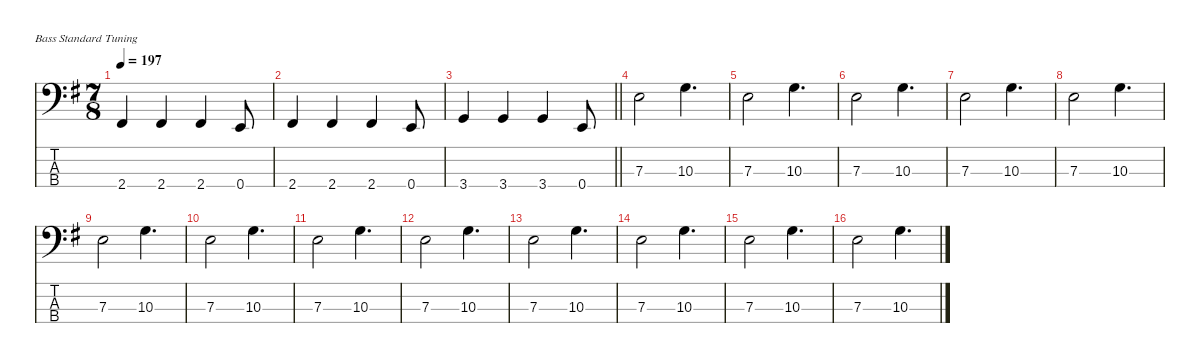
\defaultSystemsLayout 4
\hideDynamics
\bracketExtendMode nobrackets
\singleTrackTrackNamePolicy hidden
\multiTrackTrackNamePolicy hidden
\firstSystemTrackNameMode fullname
\firstSystemTrackNameOrientation horizontal
\otherSystemsTrackNameOrientation horizontal
\track ("Bass" "el.bs.") {defaultSystemsLayout 4 instrument electricbassfinger}
\staff {score tabs}
\tuning (G2 D2 A1 E1)
\ts (7 8)
\tempo 197
\clef f4
\ks eminor
2.4{acc #}.4{dy f beam Up} 2.4{acc #}.4{beam Up} 2.4{acc #}.4{beam Up} 0.4{acc forcenatural}.8{beam Up} |
2.4{acc #}.4{beam Up} 2.4{acc #}.4{beam Up} 2.4{acc #}.4{beam Up} 0.4{acc forcenatural}.8{beam Up} |
\barLineRight lightlight
3.4{acc forcenatural}.4{beam Up} 3.4{acc forcenatural}.4{beam Up} 3.4{acc forcenatural}.4{beam Up} 0.4{acc forcenatural}.8{beam Up} |
7.3{acc forcenatural}.2{dy mf instrument acousticbass beam Down} 10.3{acc forcenatural}.4{d beam Down} |
7.3{acc forcenatural}.2{beam Down} 10.3{acc forcenatural}.4{d beam Down} |
7.3{acc forcenatural}.2{beam Down} 10.3{acc forcenatural}.4{d beam Down} |
7.3{acc forcenatural}.2{beam Down} 10.3{acc forcenatural}.4{d beam Down} |
7.3{acc forcenatural}.2{beam Down} 10.3{acc forcenatural}.4{d beam Down} |
7.3{acc forcenatural}.2{beam Down} 10.3{acc forcenatural}.4{d beam Down} |
7.3{acc forcenatural}.2{beam Down} 10.3{acc forcenatural}.4{d beam Down} |
7.3{acc forcenatural}.2{beam Down} 10.3{acc forcenatural}.4{d beam Down} |
7.3{acc forcenatural}.2{beam Down} 10.3{acc forcenatural}.4{d beam Down} |
7.3{acc forcenatural}.2{beam Down} 10.3{acc forcenatural}.4{d beam Down} |
7.3{acc forcenatural}.2{beam Down} 10.3{acc forcenatural}.4{d beam Down} |
7.3{acc forcenatural}.2{beam Down} 10.3{acc forcenatural}.4{d beam Down} |
7.3{acc forcenatural}.2{beam Down} 10.3{acc forcenatural}.4{d beam Down}
